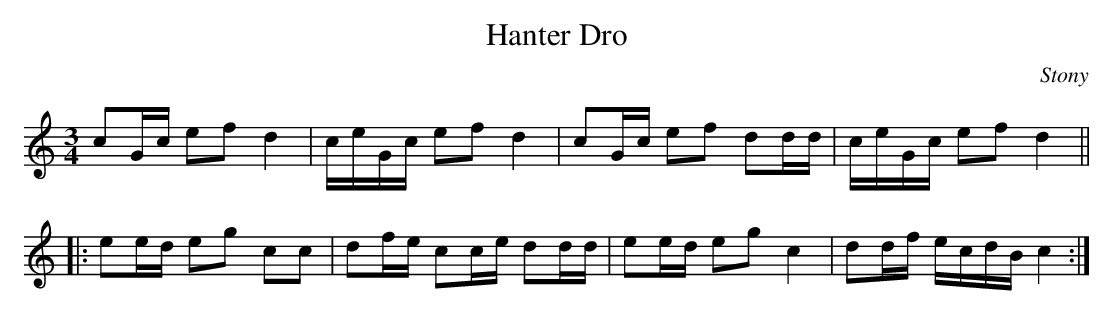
X:1
T:Hanter Dro
C:Stony
M:3/4
L:1/16
K:C
c2Gc e2f2 d4|ceGc e2f2 d4|\
c2Gc e2f2 d2dd|ceGc e2f2 d4||
|:e2ed e2g2 c2c2|d2fe c2ce d2dd|\
e2ed e2g2 c4|d2df ecdB c4:|
